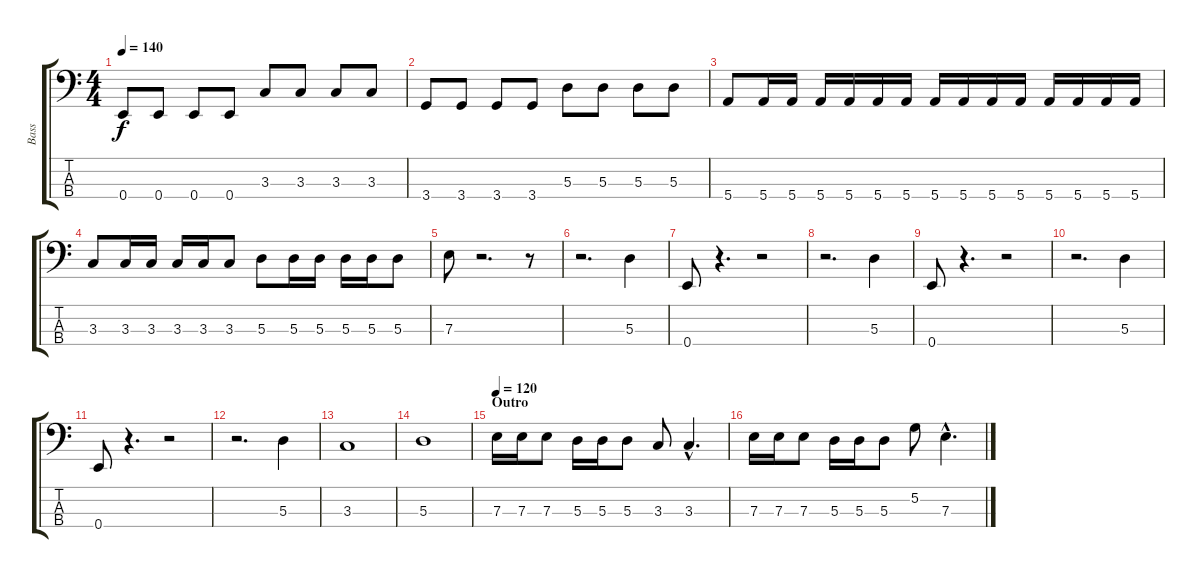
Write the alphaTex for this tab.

\track ("Bass" "Bass") {instrument electricbassfinger}
\staff {score tabs}
\tuning (G2 D2 A1 E1) {hide}
\ts (4 4)
\tempo 140
\clef f4
\ks c
0.4.8{dy f} 0.4.8 0.4.8 0.4.8 3.3.8 3.3.8 3.3.8 3.3.8 |
3.4.8 3.4.8 3.4.8 3.4.8 5.3.8 5.3.8 5.3.8 5.3.8 |
5.4.8 5.4.16 5.4.16 5.4.16 5.4.16 5.4.16 5.4.16 5.4.16 5.4.16 5.4.16 5.4.16 5.4.16 5.4.16 5.4.16 5.4.16 |
3.3.8 3.3.16 3.3.16 3.3.16 3.3.16 3.3.8 5.3.8 5.3.16 5.3.16 5.3.16 5.3.16 5.3.8 |
7.3.8 r.2{d} r.8 |
r.2{d} 5.3.4 |
0.4.8 r.4{d} r.2 |
r.2{d} 5.3.4 |
0.4.8 r.4{d} r.2 |
r.2{d} 5.3.4 |
0.4.8 r.4{d} r.2 |
r.2{d} 5.3.4 |
3.3.1 |
5.3.1 |
\section ("" "Outro")
\tempo 120
7.3.16 7.3.16 7.3.8 5.3.16 5.3.16 5.3.8 3.3.8 3.3{hac}.4{d} |
7.3.16 7.3.16 7.3.8 5.3.16 5.3.16 5.3.8 5.2.8 7.3{hac}.4{d}
